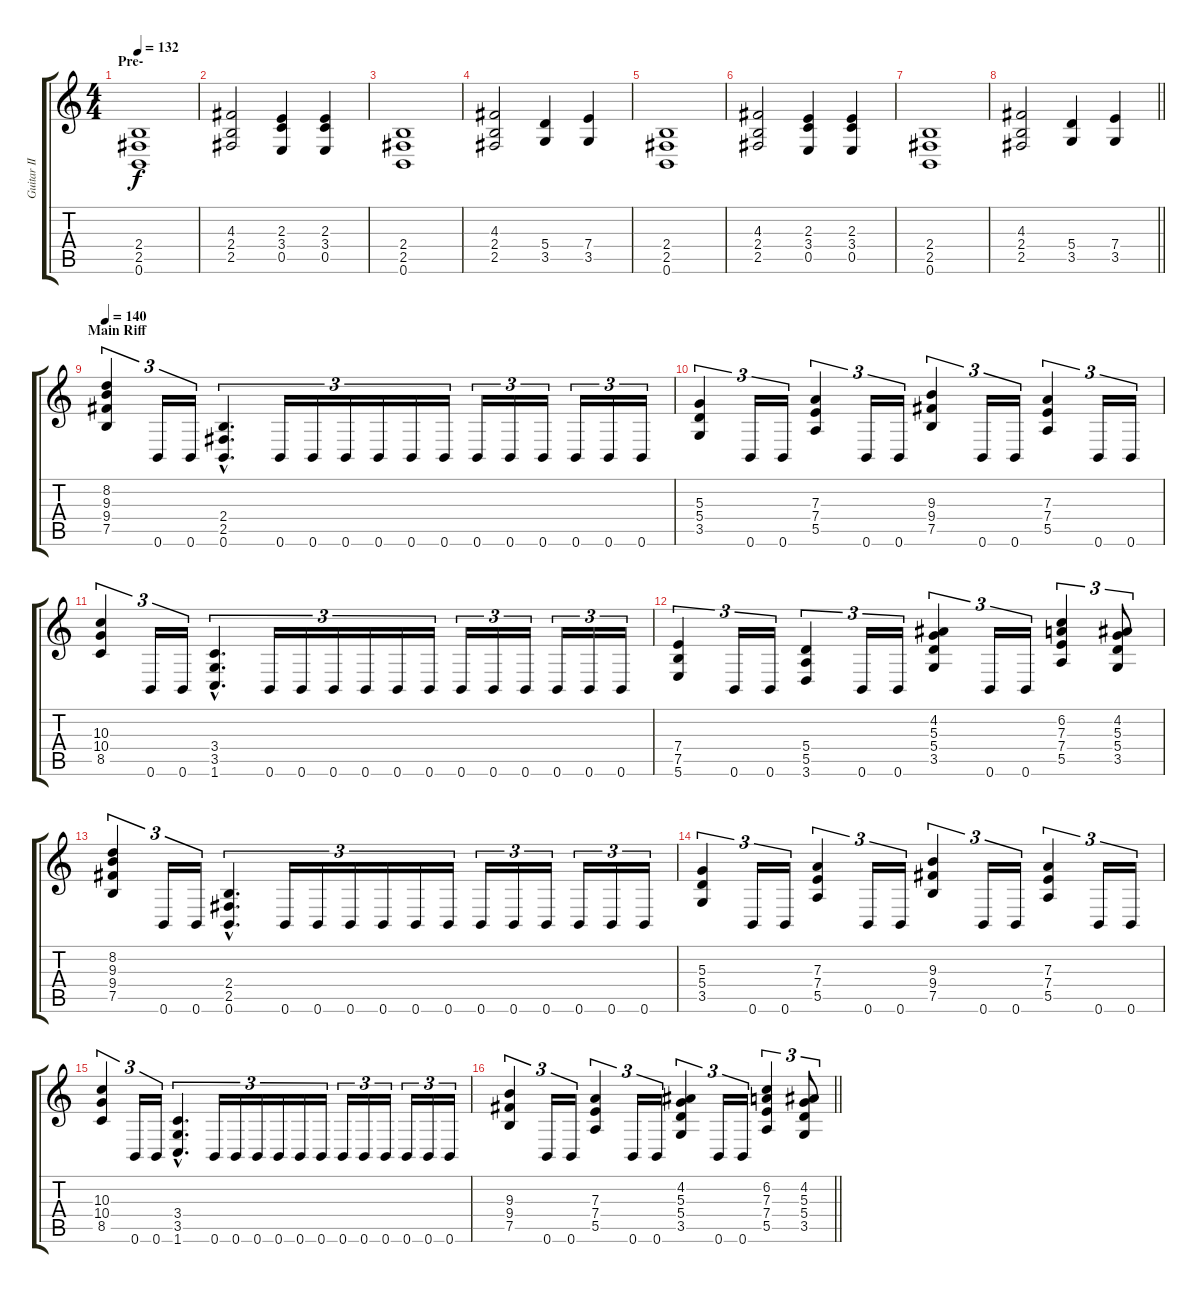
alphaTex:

\track ("Guitar II" "Guitar II") {instrument distortionguitar}
\staff {score tabs}
\tuning (B3 Gb3 D3 A2 E2 B1) {hide}
\ts (4 4)
\section ("" "Pre-")
\tempo 132
\clef g2
\ks c
(2.4 2.5 0.6).1{dy f} |
(4.3 2.4 2.5).2 (2.3 3.4 0.5).4 (2.3 3.4 0.5).4 |
(2.4 2.5 0.6).1 |
(4.3 2.4 2.5).2 (5.4 3.5).4 (7.4 3.5).4 |
(2.4 2.5 0.6).1 |
(4.3 2.4 2.5).2 (2.3 3.4 0.5).4 (2.3 3.4 0.5).4 |
(2.4 2.5 0.6).1 |
\barLineRight lightlight
(4.3 2.4 2.5).2 (5.4 3.5).4 (7.4 3.5).4 |
\section ("" "Main Riff")
\tempo 140
(8.2 9.3 9.4 7.5).4{tu (3 2)} 0.6.16{tu (3 2)} 0.6.16{tu (3 2)} (2.4{hac} 2.5{hac} 0.6{hac}).4{d tu (3 2)} 0.6.16{tu (3 2)} 0.6.16{tu (3 2)} 0.6.16{tu (3 2)} 0.6.16{tu (3 2)} 0.6.16{tu (3 2)} 0.6.16{tu (3 2)} 0.6.16{tu (3 2)} 0.6.16{tu (3 2)} 0.6.16{tu (3 2)} 0.6.16{tu (3 2)} 0.6.16{tu (3 2)} 0.6.16{tu (3 2)} |
(5.3 5.4 3.5).4{tu (3 2)} 0.6.16{tu (3 2)} 0.6.16{tu (3 2)} (7.3 7.4 5.5).4{tu (3 2)} 0.6.16{tu (3 2)} 0.6.16{tu (3 2)} (9.3 9.4 7.5).4{tu (3 2)} 0.6.16{tu (3 2)} 0.6.16{tu (3 2)} (7.3 7.4 5.5).4{tu (3 2)} 0.6.16{tu (3 2)} 0.6.16{tu (3 2)} |
(10.3 10.4 8.5).4{tu (3 2)} 0.6.16{tu (3 2)} 0.6.16{tu (3 2)} (3.4{hac} 3.5{hac} 1.6{hac}).4{d tu (3 2)} 0.6.16{tu (3 2)} 0.6.16{tu (3 2)} 0.6.16{tu (3 2)} 0.6.16{tu (3 2)} 0.6.16{tu (3 2)} 0.6.16{tu (3 2)} 0.6.16{tu (3 2)} 0.6.16{tu (3 2)} 0.6.16{tu (3 2)} 0.6.16{tu (3 2)} 0.6.16{tu (3 2)} 0.6.16{tu (3 2)} |
(7.4 7.5 5.6).4{tu (3 2)} 0.6.16{tu (3 2)} 0.6.16{tu (3 2)} (5.4 5.5 3.6).4{tu (3 2)} 0.6.16{tu (3 2)} 0.6.16{tu (3 2)} (4.2 5.3 5.4 3.5).4{tu (3 2)} 0.6.16{tu (3 2)} 0.6.16{tu (3 2)} (6.2 7.3 7.4 5.5).4{tu (3 2)} (4.2 5.3 5.4 3.5).8{tu (3 2)} |
(8.2 9.3 9.4 7.5).4{tu (3 2)} 0.6.16{tu (3 2)} 0.6.16{tu (3 2)} (2.4{hac} 2.5{hac} 0.6{hac}).4{d tu (3 2)} 0.6.16{tu (3 2)} 0.6.16{tu (3 2)} 0.6.16{tu (3 2)} 0.6.16{tu (3 2)} 0.6.16{tu (3 2)} 0.6.16{tu (3 2)} 0.6.16{tu (3 2)} 0.6.16{tu (3 2)} 0.6.16{tu (3 2)} 0.6.16{tu (3 2)} 0.6.16{tu (3 2)} 0.6.16{tu (3 2)} |
(5.3 5.4 3.5).4{tu (3 2)} 0.6.16{tu (3 2)} 0.6.16{tu (3 2)} (7.3 7.4 5.5).4{tu (3 2)} 0.6.16{tu (3 2)} 0.6.16{tu (3 2)} (9.3 9.4 7.5).4{tu (3 2)} 0.6.16{tu (3 2)} 0.6.16{tu (3 2)} (7.3 7.4 5.5).4{tu (3 2)} 0.6.16{tu (3 2)} 0.6.16{tu (3 2)} |
(10.3 10.4 8.5).4{tu (3 2)} 0.6.16{tu (3 2)} 0.6.16{tu (3 2)} (3.4{hac} 3.5{hac} 1.6{hac}).4{d tu (3 2)} 0.6.16{tu (3 2)} 0.6.16{tu (3 2)} 0.6.16{tu (3 2)} 0.6.16{tu (3 2)} 0.6.16{tu (3 2)} 0.6.16{tu (3 2)} 0.6.16{tu (3 2)} 0.6.16{tu (3 2)} 0.6.16{tu (3 2)} 0.6.16{tu (3 2)} 0.6.16{tu (3 2)} 0.6.16{tu (3 2)} |
\barLineRight lightlight
(9.3 9.4 7.5).4{tu (3 2)} 0.6.16{tu (3 2)} 0.6.16{tu (3 2)} (7.3 7.4 5.5).4{tu (3 2)} 0.6.16{tu (3 2)} 0.6.16{tu (3 2)} (4.2 5.3 5.4 3.5).4{tu (3 2)} 0.6.16{tu (3 2)} 0.6.16{tu (3 2)} (6.2 7.3 7.4 5.5).4{tu (3 2)} (4.2 5.3 5.4 3.5).8{tu (3 2)}
